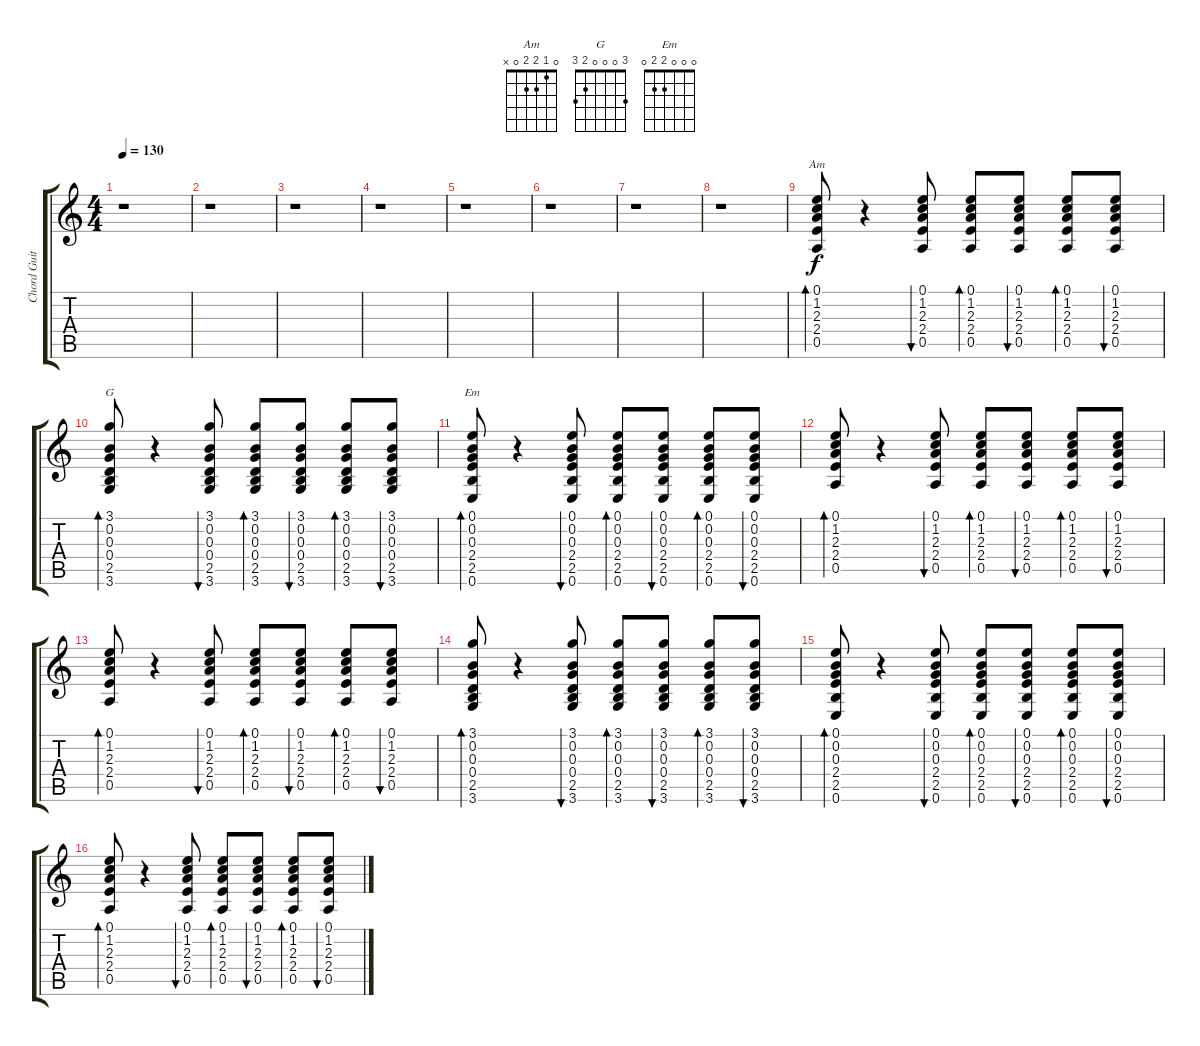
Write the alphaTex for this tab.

\track ("Chord Guitar" "Chord Guit") {instrument acousticguitarsteel}
\staff {score tabs}
\tuning (E4 B3 G3 D3 A2 E2) {hide}
\chord ("Am" 0 1 2 2 0 x)
\chord ("G" 3 0 0 0 2 3)
\chord ("Em" 0 0 0 2 2 0)
\ts (4 4)
\tempo 130
\clef g2
\ks c
r.1{dy f} |
r.1 |
r.1 |
r.1 |
r.1 |
r.1 |
r.1 |
r.1 |
(0.1 1.2 2.3 2.4 0.5).8{bd 60 ch "Am" volume 6} r.4 (0.1 1.2 2.3 2.4 0.5).8{bu 60} (0.1 1.2 2.3 2.4 0.5).8{bd 60} (0.1 1.2 2.3 2.4 0.5).8{bu 60} (0.1 1.2 2.3 2.4 0.5).8{bd 60} (0.1 1.2 2.3 2.4 0.5).8{bu 60} |
(3.1 0.2 0.3 0.4 2.5 3.6).8{bd 60 ch "G"} r.4 (3.1 0.2 0.3 0.4 2.5 3.6).8{bu 60} (3.1 0.2 0.3 0.4 2.5 3.6).8{bd 60} (3.1 0.2 0.3 0.4 2.5 3.6).8{bu 60} (3.1 0.2 0.3 0.4 2.5 3.6).8{bd 60} (3.1 0.2 0.3 0.4 2.5 3.6).8{bu 60} |
(0.1 0.2 0.3 2.4 2.5 0.6).8{bd 60 ch "Em"} r.4 (0.1 0.2 0.3 2.4 2.5 0.6).8{bu 60} (0.1 0.2 0.3 2.4 2.5 0.6).8{bd 60} (0.1 0.2 0.3 2.4 2.5 0.6).8{bu 60} (0.1 0.2 0.3 2.4 2.5 0.6).8{bd 60} (0.1 0.2 0.3 2.4 2.5 0.6).8{bu 60} |
(0.1 1.2 2.3 2.4 0.5).8{bd 60} r.4 (0.1 1.2 2.3 2.4 0.5).8{bu 60} (0.1 1.2 2.3 2.4 0.5).8{bd 60} (0.1 1.2 2.3 2.4 0.5).8{bu 60} (0.1 1.2 2.3 2.4 0.5).8{bd 60} (0.1 1.2 2.3 2.4 0.5).8{bu 60} |
(0.1 1.2 2.3 2.4 0.5).8{bd 60} r.4 (0.1 1.2 2.3 2.4 0.5).8{bu 60} (0.1 1.2 2.3 2.4 0.5).8{bd 60} (0.1 1.2 2.3 2.4 0.5).8{bu 60} (0.1 1.2 2.3 2.4 0.5).8{bd 60} (0.1 1.2 2.3 2.4 0.5).8{bu 60} |
(3.1 0.2 0.3 0.4 2.5 3.6).8{bd 60} r.4 (3.1 0.2 0.3 0.4 2.5 3.6).8{bu 60} (3.1 0.2 0.3 0.4 2.5 3.6).8{bd 60} (3.1 0.2 0.3 0.4 2.5 3.6).8{bu 60} (3.1 0.2 0.3 0.4 2.5 3.6).8{bd 60} (3.1 0.2 0.3 0.4 2.5 3.6).8{bu 60} |
(0.1 0.2 0.3 2.4 2.5 0.6).8{bd 60} r.4 (0.1 0.2 0.3 2.4 2.5 0.6).8{bu 60} (0.1 0.2 0.3 2.4 2.5 0.6).8{bd 60} (0.1 0.2 0.3 2.4 2.5 0.6).8{bu 60} (0.1 0.2 0.3 2.4 2.5 0.6).8{bd 60} (0.1 0.2 0.3 2.4 2.5 0.6).8{bu 60} |
(0.1 1.2 2.3 2.4 0.5).8{bd 60} r.4 (0.1 1.2 2.3 2.4 0.5).8{bu 60} (0.1 1.2 2.3 2.4 0.5).8{bd 60} (0.1 1.2 2.3 2.4 0.5).8{bu 60} (0.1 1.2 2.3 2.4 0.5).8{bd 60} (0.1 1.2 2.3 2.4 0.5).8{bu 60}
